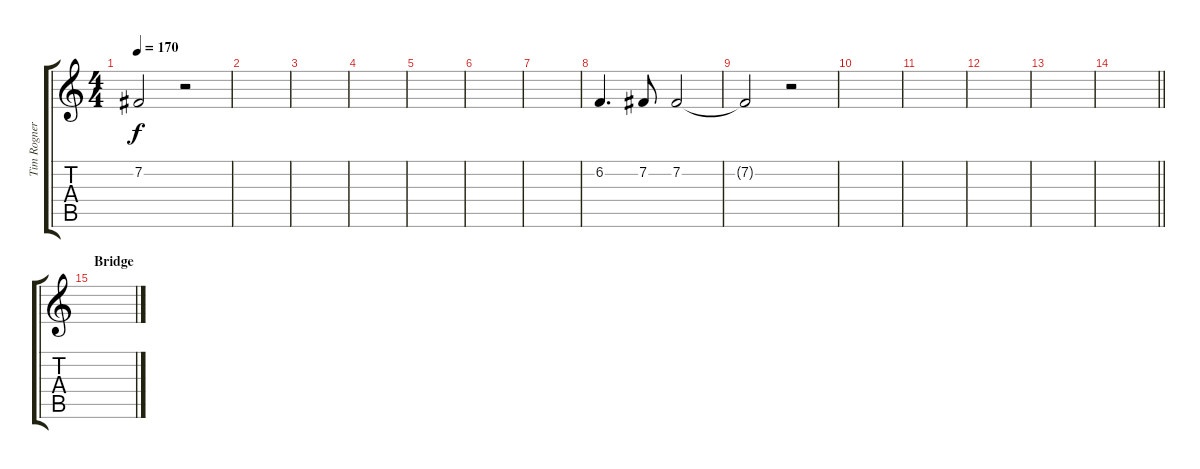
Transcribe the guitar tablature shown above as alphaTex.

\track ("Tim Rogner - Back Vocals" "Tim Rogner") {instrument tenorsax}
\staff {score tabs}
\tuning (E4 B3 G3 D3 A2 E2) {hide}
\ts (4 4)
\tempo 170
\clef g2
\ks c
7.2{t}.2{dy f} r.2 |
|
|
|
|
|
|
6.2.4{d} 7.2.8 7.2.2 |
7.2{t}.2 r.2 |
|
|
|
|
\barLineRight lightlight
|
\section ("" "Bridge")
